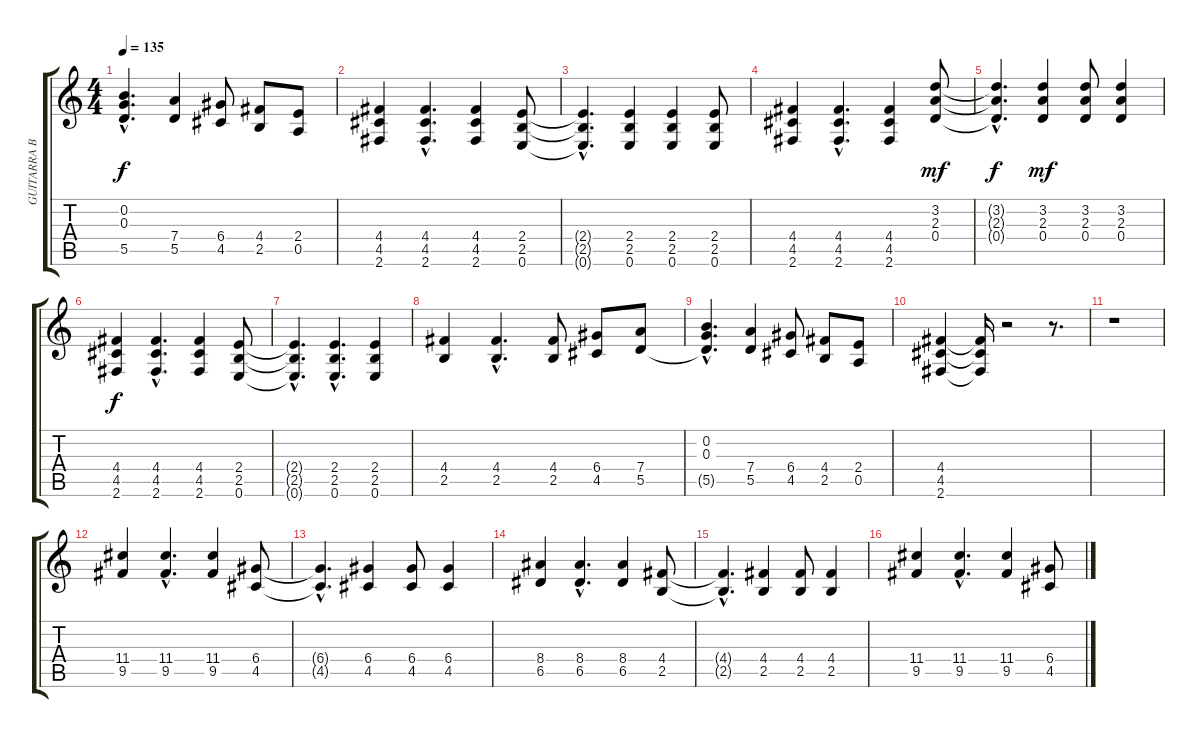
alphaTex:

\track ("GUITARRA BASE" "GUITARRA B") {instrument distortionguitar}
\staff {score tabs}
\tuning (E4 B3 G3 D3 A2 E2) {hide}
\ts (4 4)
\tempo 135
\clef g2
\ks c
(0.2{hac} 0.3{hac} 5.5{hac t}).4{d dy f} (7.4 5.5).4 (6.4 4.5).8 (4.4 2.5).8 (2.4 0.5).8 |
(4.4 4.5 2.6).4 (4.4{hac} 4.5{hac} 2.6{hac}).4{d} (4.4 4.5 2.6).4 (2.4 2.5 0.6).8 |
(2.4{hac t} 2.5{hac t} 0.6{hac t}).4{d} (2.4 2.5 0.6).4 (2.4 2.5 0.6).4 (2.4 2.5 0.6).8 |
(4.4 4.5 2.6).4 (4.4{hac} 4.5{hac} 2.6{hac}).4{d} (4.4 4.5 2.6).4 (3.2 2.3 0.4).8{dy mf} |
(3.2{hac t} 2.3{hac t} 0.4{hac t}).4{d dy f} (3.2 2.3 0.4).4{dy mf} (3.2 2.3 0.4).8 (3.2 2.3 0.4).4 |
(4.4 4.5 2.6).4{dy f} (4.4{hac} 4.5{hac} 2.6{hac}).4{d} (4.4 4.5 2.6).4 (2.4 2.5 0.6).8 |
(2.4{hac t} 2.5{hac t} 0.6{hac t}).4{d} (2.4{hac} 2.5{hac} 0.6{hac}).4{d} (2.4 2.5 0.6).4 |
(4.4 2.5).4 (4.4{hac} 2.5{hac}).4{d} (4.4 2.5).8 (6.4 4.5).8 (7.4 5.5).8 |
(0.2{hac} 0.3{hac} 5.5{hac t}).4{d} (7.4 5.5).4 (6.4 4.5).8 (4.4 2.5).8 (2.4 0.5).8 |
(4.4 4.5 2.6).4 (4.4{t} 4.5{t} 2.6{t}).16 r.2 r.8{d} |
r.1 |
(11.4 9.5).4 (11.4{hac} 9.5{hac}).4{d} (11.4 9.5).4 (6.4 4.5).8 |
(6.4{hac t} 4.5{hac t}).4{d} (6.4 4.5).4 (6.4 4.5).8 (6.4 4.5).4 |
(8.4 6.5).4 (8.4{hac} 6.5{hac}).4{d} (8.4 6.5).4 (4.4 2.5).8 |
(4.4{hac t} 2.5{hac t}).4{d} (4.4 2.5).4 (4.4 2.5).8 (4.4 2.5).4 |
(11.4 9.5).4 (11.4{hac} 9.5{hac}).4{d} (11.4 9.5).4 (6.4 4.5).8
